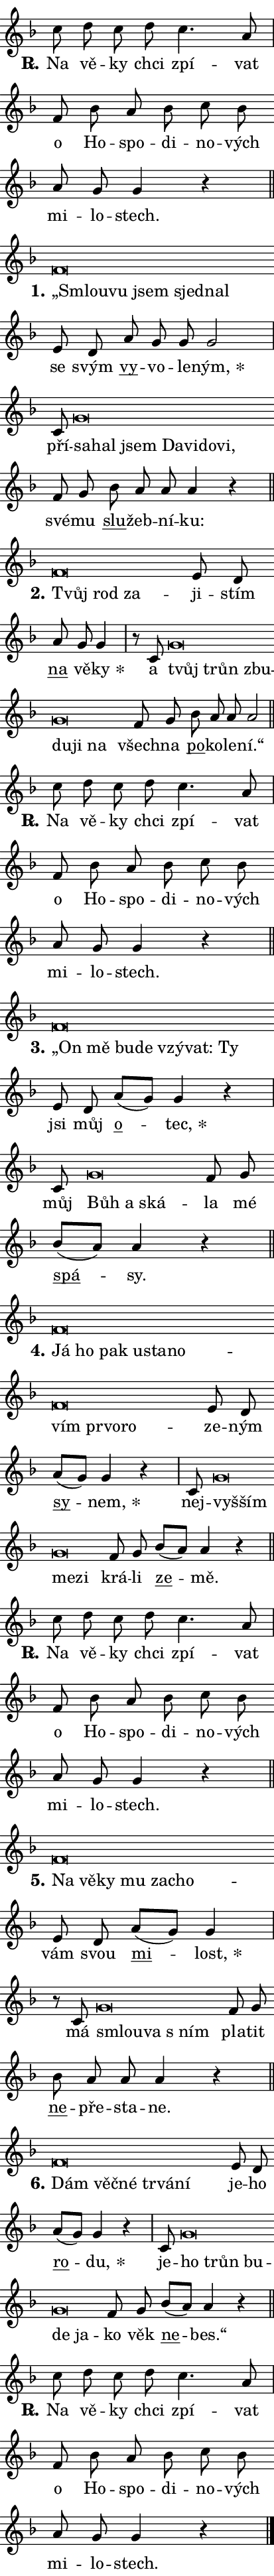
\version "2.24.0"
\header { tagline = "" }
\paper {
  indent = 0\cm
  top-margin = 0\cm
  right-margin = 0\cm
  bottom-margin = 0\cm
  left-margin = 0\cm
  paper-width = 7\cm
  page-breaking = #ly:one-page-breaking
  system-system-spacing.basic-distance = #11
  score-system-spacing.basic-distance = #11
  ragged-last = ##f
}


%% Author: Thomas Morley
%% https://lists.gnu.org/archive/html/lilypond-user/2020-05/msg00002.html
#(define (line-position grob)
"Returns position of @var[grob} in current system:
   @code{'start}, if at first time-step
   @code{'end}, if at last time-step
   @code{'middle} otherwise
"
  (let* ((col (ly:item-get-column grob))
         (ln (ly:grob-object col 'left-neighbor))
         (rn (ly:grob-object col 'right-neighbor))
         (col-to-check-left (if (ly:grob? ln) ln col))
         (col-to-check-right (if (ly:grob? rn) rn col))
         (break-dir-left
           (and
             (ly:grob-property col-to-check-left 'non-musical #f)
             (ly:item-break-dir col-to-check-left)))
         (break-dir-right
           (and
             (ly:grob-property col-to-check-right 'non-musical #f)
             (ly:item-break-dir col-to-check-right))))
        (cond ((eqv? 1 break-dir-left) 'start)
              ((eqv? -1 break-dir-right) 'end)
              (else 'middle))))

#(define (tranparent-at-line-position vctor)
  (lambda (grob)
  "Relying on @code{line-position} select the relevant enry from @var{vctor}.
Used to determine transparency,"
    (case (line-position grob)
      ((end) (not (vector-ref vctor 0)))
      ((middle) (not (vector-ref vctor 1)))
      ((start) (not (vector-ref vctor 2))))))

noteHeadBreakVisibility =
#(define-music-function (break-visibility)(vector?)
"Makes @code{NoteHead}s transparent relying on @var{break-visibility}"
#{
  \override NoteHead.transparent =
    #(tranparent-at-line-position break-visibility)
#})

#(define delete-ledgers-for-transparent-note-heads
  (lambda (grob)
    "Reads whether a @code{NoteHead} is transparent.
If so this @code{NoteHead} is removed from @code{'note-heads} from
@var{grob}, which is supposed to be @code{LedgerLineSpanner}.
As a result ledgers are not printed for this @code{NoteHead}"
    (let* ((nhds-array (ly:grob-object grob 'note-heads))
           (nhds-list
             (if (ly:grob-array? nhds-array)
                 (ly:grob-array->list nhds-array)
                 '()))
           ;; Relies on the transparent-property being done before
           ;; Staff.LedgerLineSpanner.after-line-breaking is executed.
           ;; This is fragile ...
           (to-keep
             (remove
               (lambda (nhd)
                 (ly:grob-property nhd 'transparent #f))
               nhds-list)))
      ;; TODO find a better method to iterate over grob-arrays, similiar
      ;; to filter/remove etc for lists
      ;; For now rebuilt from scratch
      (set! (ly:grob-object grob 'note-heads)  '())
      (for-each
        (lambda (nhd)
          (ly:pointer-group-interface::add-grob grob 'note-heads nhd))
        to-keep))))

hideNotes = {
  \noteHeadBreakVisibility #begin-of-line-visible
}
unHideNotes = {
  \noteHeadBreakVisibility #all-visible
}

% work-around for resetting accidentals
% https://lilypond.org/doc/v2.23/Documentation/notation/displaying-rhythms#unmetered-music
cadenzaMeasure = {
  \cadenzaOff
  \partial 1024 s1024
  \cadenzaOn
}

#(define-markup-command (accent layout props text) (markup?)
  "Underline accented syllable"
  (interpret-markup layout props
    #{\markup \override #'(offset . 4.3) \underline { #text }#}))

responsum = \markup \concat {
  "R" \hspace #-1.05 \path #0.1 #'((moveto 0 0.07) (lineto 0.9 0.8)) \hspace #0.05 "."
}

\layout {
    \context {
        \Staff
        \remove "Time_signature_engraver"
        \override LedgerLineSpanner.after-line-breaking = #delete-ledgers-for-transparent-note-heads
    }
    \context {
        \Voice {
            \override NoteHead.output-attributes = #'((class . "notehead"))
            \override Hairpin.height = #0.55
        }
    }
    \context {
        \Lyrics {
            \override StanzaNumber.output-attributes = #'((class . "stanzanumber"))
            \override LyricSpace.minimum-distance = #0.9
            \override LyricText.font-name = #"TeX Gyre Schola"
            \override LyricText.font-size = 1
            \override StanzaNumber.font-name = #"TeX Gyre Schola Bold"
            \override StanzaNumber.font-size = 1
        }
    }
}

% magnetic-lyrics.ily
%
%   written by
%     Jean Abou Samra <jean@abou-samra.fr>
%     Werner Lemberg <wl@gnu.org>
%
%   adapted by
%     Jiri Hon <jiri.hon@gmail.com>
%
% Version 2022-Apr-15

% https://www.mail-archive.com/lilypond-user@gnu.org/msg149350.html

#(define (Left_hyphen_pointer_engraver context)
   "Collect syllable-hyphen-syllable occurrences in lyrics and store
them in properties.  This engraver only looks to the left.  For
example, if the lyrics input is @code{foo -- bar}, it does the
following.

@itemize @bullet
@item
Set the @code{text} property of the @code{LyricHyphen} grob between
@q{foo} and @q{bar} to @code{foo}.

@item
Set the @code{left-hyphen} property of the @code{LyricText} grob with
text @q{foo} to the @code{LyricHyphen} grob between @q{foo} and
@q{bar}.
@end itemize

Use this auxiliary engraver in combination with the
@code{lyric-@/text::@/apply-@/magnetic-@/offset!} hook."
   (let ((hyphen #f)
         (text #f))
     (make-engraver
      (acknowledgers
       ((lyric-syllable-interface engraver grob source-engraver)
        (set! text grob)))
      (end-acknowledgers
       ((lyric-hyphen-interface engraver grob source-engraver)
        ;(when (not (grob::has-interface grob 'lyric-space-interface))
          (set! hyphen grob)));)
      ((stop-translation-timestep engraver)
       (when (and text hyphen)
         (ly:grob-set-object! text 'left-hyphen hyphen))
       (set! text #f)
       (set! hyphen #f)))))

#(define (lyric-text::apply-magnetic-offset! grob)
   "If the space between two syllables is less than the value in
property @code{LyricText@/.details@/.squash-threshold}, move the right
syllable to the left so that it gets concatenated with the left
syllable.

Use this function as a hook for
@code{LyricText@/.after-@/line-@/breaking} if the
@code{Left_@/hyphen_@/pointer_@/engraver} is active."
   (let ((hyphen (ly:grob-object grob 'left-hyphen #f)))
     (when hyphen
       (let ((left-text (ly:spanner-bound hyphen LEFT)))
         (when (grob::has-interface left-text 'lyric-syllable-interface)
           (let* ((common (ly:grob-common-refpoint grob left-text X))
                  (this-x-ext (ly:grob-extent grob common X))
                  (left-x-ext
                   (begin
                     ;; Trigger magnetism for left-text.
                     (ly:grob-property left-text 'after-line-breaking)
                     (ly:grob-extent left-text common X)))
                  ;; `delta` is the gap width between two syllables.
                  (delta (- (interval-start this-x-ext)
                            (interval-end left-x-ext)))
                  (details (ly:grob-property grob 'details))
                  (threshold (assoc-get 'squash-threshold details 0.2)))
             (when (< delta threshold)
               (let* (;; We have to manipulate the input text so that
                      ;; ligatures crossing syllable boundaries are not
                      ;; disabled.  For languages based on the Latin
                      ;; script this is essentially a beautification.
                      ;; However, for non-Western scripts it can be a
                      ;; necessity.
                      (lt (ly:grob-property left-text 'text))
                      (rt (ly:grob-property grob 'text))
                      (is-space (grob::has-interface hyphen 'lyric-space-interface))
                      (space (if is-space " " ""))
                      (space-markup (grob-interpret-markup grob " "))
                      (space-size (interval-length (ly:stencil-extent space-markup X)))
                      (extra-delta (if is-space space-size 0))
                      ;; Append new syllable.
                      (ltrt-space (if (and (string? lt) (string? rt))
                                (string-append lt space rt)
                                (make-concat-markup (list lt space rt))))
                      ;; Right-align `ltrt` to the right side.
                      (ltrt-space-markup (grob-interpret-markup
                               grob
                               (make-translate-markup
                                (cons (interval-length this-x-ext) 0)
                                (make-right-align-markup ltrt-space)))))
                 (begin
                   ;; Don't print `left-text`.
                   (ly:grob-set-property! left-text 'stencil #f)
                   ;; Set text and stencil (which holds all collected
                   ;; syllables so far) and shift it to the left.
                   (ly:grob-set-property! grob 'text ltrt-space)
                   (ly:grob-set-property! grob 'stencil ltrt-space-markup)
                   (ly:grob-translate-axis! grob (- (- delta extra-delta)) X))))))))))


#(define (lyric-hyphen::displace-bounds-first grob)
   ;; Make very sure this callback isn't triggered too early.
   (let ((left (ly:spanner-bound grob LEFT))
         (right (ly:spanner-bound grob RIGHT)))
     (ly:grob-property left 'after-line-breaking)
     (ly:grob-property right 'after-line-breaking)
     (ly:lyric-hyphen::print grob)))

squashThreshold = #0.4

\layout {
  \context {
    \Lyrics
    \consists #Left_hyphen_pointer_engraver
    \override LyricText.after-line-breaking =
      #lyric-text::apply-magnetic-offset!
    \override LyricHyphen.stencil = #lyric-hyphen::displace-bounds-first
    \override LyricText.details.squash-threshold = \squashThreshold
    \override LyricHyphen.minimum-distance = 0
    \override LyricHyphen.minimum-length = \squashThreshold
  }
}

squash = \override LyricText.details.squash-threshold = 9999
unSquash = \override LyricText.details.squash-threshold = \squashThreshold

left = \override LyricText.self-alignment-X = #LEFT
unLeft = \revert LyricText.self-alignment-X

starOffset = #(lambda (grob) 
                (let ((x_offset (ly:self-alignment-interface::aligned-on-x-parent grob)))
                  (if (= x_offset 0) 0 (+ x_offset 1.2))))

star = #(define-music-function (syllable)(string?)
"Append star separator at the end of a syllable"
#{
  \once \override LyricText.X-offset = #starOffset
  \lyricmode { \markup {
    #syllable
    \override #'((font-name . "TeX Gyre Schola Bold")) \hspace #0.2 \lower #0.65 \larger "*"
  } }
#})

starAccent = #(define-music-function (syllable)(string?)
"Append star separator at the end of a syllable and make accent"
#{
  \once \override LyricText.X-offset = #starOffset
  \lyricmode { \markup {
    \accent #syllable
    \override #'((font-name . "TeX Gyre Schola Bold")) \hspace #0.2 \lower #0.65 \larger "*"
  } }
#})

breath = #(define-music-function (syllable)(string?)
"Append breathing indicator at the end of a syllable"
#{
  \lyricmode { \markup { #syllable "+" } }
#})

optionalBreath = #(define-music-function (syllable)(string?)
"Append optional breathing indicator at the end of a syllable"
#{
  \lyricmode { \markup { #syllable "(+)" } }
#})


\score {
    <<
        \new Voice = "melody" { \cadenzaOn \key f \major \relative { c''8 d c d c4. a8 \cadenzaMeasure \bar "|" f bes a bes \bar "" c bes \bar "" a g g4 r \cadenzaMeasure \bar "||" \break } }
        \new Lyrics \lyricsto "melody" { \lyricmode { \set stanza = \responsum
Na vě -- ky chci zpí -- vat o Ho -- spo -- di -- no -- vých mi -- lo -- stech. } }
    >>
    \layout {}
}

\score {
    <<
        \new Voice = "melody" { \cadenzaOn \key f \major \relative { f'\breve*1/16 \hideNotes \breve*1/16 \bar "" \breve*1/16 \bar "" \breve*1/16 \breve*1/16 \bar "" \unHideNotes e8 d \bar "" a' g g g2 \cadenzaMeasure \bar "|" c,8 g'\breve*1/16 \hideNotes \breve*1/16 \bar "" \breve*1/16 \bar "" \breve*1/16 \bar "" \breve*1/16 \bar "" \breve*1/16 \breve*1/16 \bar "" \unHideNotes f8 g \bar "" bes a a a4 r \cadenzaMeasure \bar "||" \break } }
        \new Lyrics \lyricsto "melody" { \lyricmode { \set stanza = "1."
\left „Smlou -- \squash vu jsem sjed -- nal \unLeft \unSquash se svým \markup \accent vy -- vo -- le -- \star ným, pří -- \left sa -- \squash hal jsem Da -- vi -- do -- vi, \unLeft \unSquash své -- mu \markup \accent slu -- žeb -- ní -- ku: } }
    >>
    \layout {}
}

\score {
    <<
        \new Voice = "melody" { \cadenzaOn \key f \major \relative { f'\breve*1/16 \hideNotes \breve*1/16 \breve*1/16 \bar "" \unHideNotes e8 d \bar "" a' g g4 \cadenzaMeasure \bar "|" r8 c,8 g'\breve*1/16 \hideNotes \breve*1/16 \bar "" \breve*1/16 \bar "" \breve*1/16 \bar "" \breve*1/16 \breve*1/16 \bar "" \unHideNotes f8 g \bar "" bes a a a2 \cadenzaMeasure \bar "||" \break } }
        \new Lyrics \lyricsto "melody" { \lyricmode { \set stanza = "2."
\left Tvůj \squash rod za -- \unLeft \unSquash ji -- stím \markup \accent na vě -- \star ky a \left tvůj \squash trůn zbu -- du -- ji na \unLeft \unSquash všech -- na \markup \accent po -- ko -- le -- ní.“ } }
    >>
    \layout {}
}

\score {
    <<
        \new Voice = "melody" { \cadenzaOn \key f \major \relative { c''8 d c d c4. a8 \cadenzaMeasure \bar "|" f bes a bes \bar "" c bes \bar "" a g g4 r \cadenzaMeasure \bar "||" \break } }
        \new Lyrics \lyricsto "melody" { \lyricmode { \set stanza = \responsum
Na vě -- ky chci zpí -- vat o Ho -- spo -- di -- no -- vých mi -- lo -- stech. } }
    >>
    \layout {}
}

\score {
    <<
        \new Voice = "melody" { \cadenzaOn \key f \major \relative { f'\breve*1/16 \hideNotes \breve*1/16 \bar "" \breve*1/16 \bar "" \breve*1/16 \bar "" \breve*1/16 \bar "" \breve*1/16 \breve*1/16 \bar "" \unHideNotes e8 d \bar "" a'[( g)] g4 r \cadenzaMeasure \bar "|" c,8 g'\breve*1/16 \hideNotes \breve*1/16 \breve*1/16 \bar "" \unHideNotes f8 g \bar "" bes[( a)] a4 r \cadenzaMeasure \bar "||" \break } }
        \new Lyrics \lyricsto "melody" { \lyricmode { \set stanza = "3."
\left „On \squash mě bu -- de vzý -- vat: Ty \unLeft \unSquash jsi můj \markup \accent o -- \star tec, můj \left Bůh \squash a ská -- \unLeft \unSquash la mé \markup \accent spá -- sy. } }
    >>
    \layout {}
}

\score {
    <<
        \new Voice = "melody" { \cadenzaOn \key f \major \relative { f'\breve*1/16 \hideNotes \breve*1/16 \bar "" \breve*1/16 \bar "" \breve*1/16 \bar "" \breve*1/16 \bar "" \breve*1/16 \bar "" \breve*1/16 \bar "" \breve*1/16 \bar "" \breve*1/16 \breve*1/16 \bar "" \unHideNotes e8 d \bar "" a'[( g)] g4 r \cadenzaMeasure \bar "|" c,8 g'\breve*1/16 \hideNotes \breve*1/16 \bar "" \breve*1/16 \breve*1/16 \bar "" \unHideNotes f8 g \bar "" bes[( a)] a4 r \cadenzaMeasure \bar "||" \break } }
        \new Lyrics \lyricsto "melody" { \lyricmode { \set stanza = "4."
\left Já \squash ho pak u -- sta -- no -- vím pr -- vo -- ro -- \unLeft \unSquash ze -- ným \markup \accent sy -- \star nem, nej -- \left vyš -- \squash ším me -- zi \unLeft \unSquash krá -- li \markup \accent ze -- mě. } }
    >>
    \layout {}
}

\score {
    <<
        \new Voice = "melody" { \cadenzaOn \key f \major \relative { c''8 d c d c4. a8 \cadenzaMeasure \bar "|" f bes a bes \bar "" c bes \bar "" a g g4 r \cadenzaMeasure \bar "||" \break } }
        \new Lyrics \lyricsto "melody" { \lyricmode { \set stanza = \responsum
Na vě -- ky chci zpí -- vat o Ho -- spo -- di -- no -- vých mi -- lo -- stech. } }
    >>
    \layout {}
}

\score {
    <<
        \new Voice = "melody" { \cadenzaOn \key f \major \relative { f'\breve*1/16 \hideNotes \breve*1/16 \bar "" \breve*1/16 \bar "" \breve*1/16 \bar "" \breve*1/16 \breve*1/16 \bar "" \unHideNotes e8 d \bar "" a'[( g)] g4 \cadenzaMeasure \bar "|" r8 c,8 g'\breve*1/16 \hideNotes \breve*1/16 \breve*1/16 \bar "" \unHideNotes f8 g \bar "" bes a a a4 r \cadenzaMeasure \bar "||" \break } }
        \new Lyrics \lyricsto "melody" { \lyricmode { \set stanza = "5."
\left Na \squash vě -- ky mu za -- cho -- \unLeft \unSquash vám svou \markup \accent mi -- \star lost, má \left smlou -- \squash va "s ním" \unLeft \unSquash pla -- tit \markup \accent ne -- pře -- sta -- ne. } }
    >>
    \layout {}
}

\score {
    <<
        \new Voice = "melody" { \cadenzaOn \key f \major \relative { f'\breve*1/16 \hideNotes \breve*1/16 \bar "" \breve*1/16 \bar "" \breve*1/16 \bar "" \breve*1/16 \breve*1/16 \bar "" \unHideNotes e8 d \bar "" a'[( g)] g4 r \cadenzaMeasure \bar "|" c,8 g'\breve*1/16 \hideNotes \breve*1/16 \bar "" \breve*1/16 \bar "" \breve*1/16 \breve*1/16 \bar "" \unHideNotes f8 g \bar "" bes[( a)] a4 r \cadenzaMeasure \bar "||" \break } }
        \new Lyrics \lyricsto "melody" { \lyricmode { \set stanza = "6."
\left Dám \squash věč -- né tr -- vá -- ní \unLeft \unSquash je -- ho \markup \accent ro -- \star du, je -- \left ho \squash trůn bu -- de ja -- \unLeft \unSquash ko věk \markup \accent ne -- bes.“ } }
    >>
    \layout {}
}

\score {
    <<
        \new Voice = "melody" { \cadenzaOn \key f \major \relative { c''8 d c d c4. a8 \cadenzaMeasure \bar "|" f bes a bes \bar "" c bes \bar "" a g g4 r \cadenzaMeasure \bar "||" \break } \bar "|." }
        \new Lyrics \lyricsto "melody" { \lyricmode { \set stanza = \responsum
Na vě -- ky chci zpí -- vat o Ho -- spo -- di -- no -- vých mi -- lo -- stech. } }
    >>
    \layout {}
}
